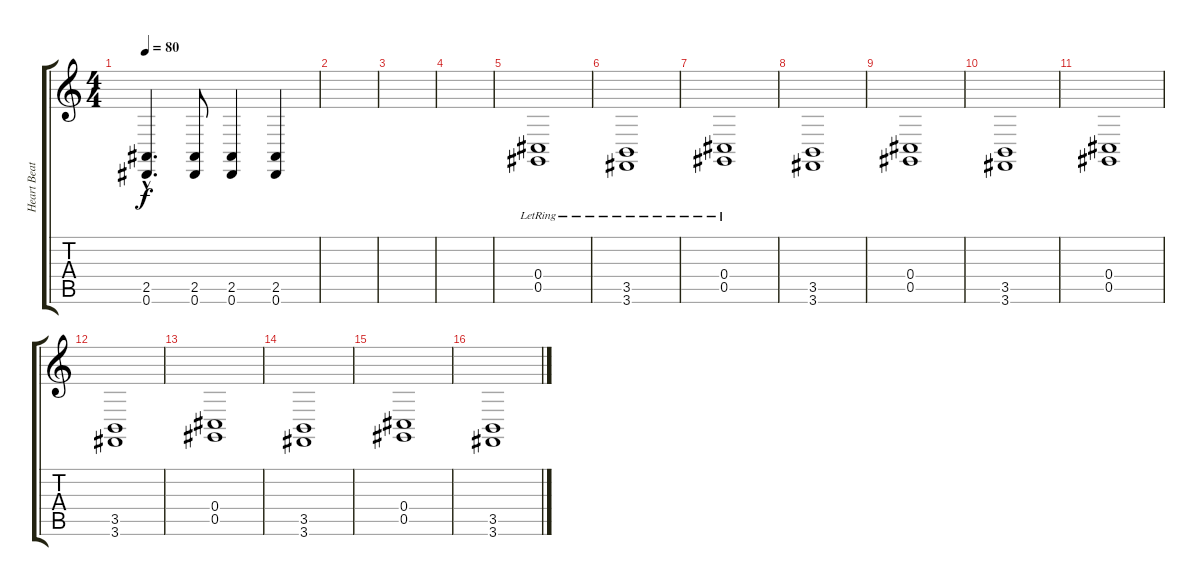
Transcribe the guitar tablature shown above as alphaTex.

\track ("Heart Beat" "Heart Beat") {instrument steeldrums}
\staff {score tabs}
\tuning (Eb4 Bb3 Gb3 Db3 Ab2 Eb2) {hide}
\ts (4 4)
\tempo 80
\clef g2
\ks c
(2.5{hac} 0.6{hac}).4{d dy f} (2.5 0.6).8 (2.5 0.6).4 (2.5 0.6).4 |
|
|
|
(0.4{lr} 0.5).1 |
(3.5{lr} 3.6{lr}).1 |
(0.4{lr} 0.5{lr}).1 |
(3.5 3.6).1 |
(0.4 0.5).1 |
(3.5 3.6).1 |
(0.4 0.5).1 |
(3.5 3.6).1 |
(0.4 0.5).1 |
(3.5 3.6).1 |
(0.4 0.5).1 |
(3.5 3.6).1
